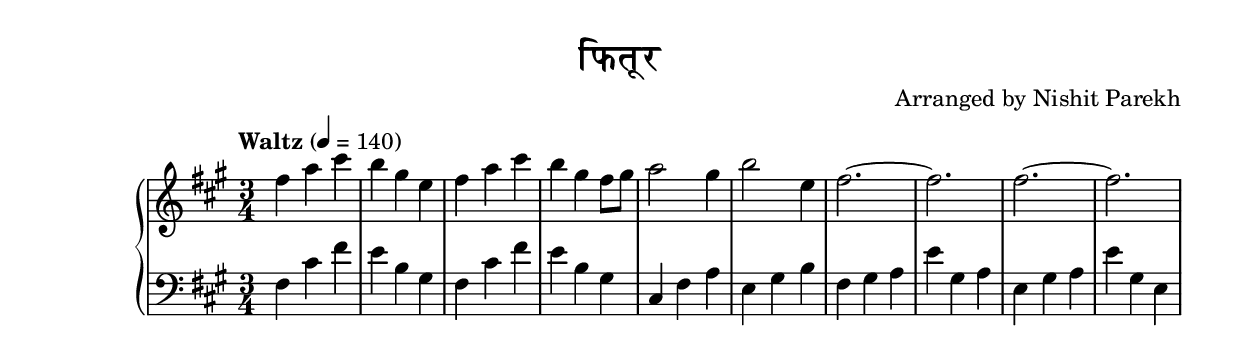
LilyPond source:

\version "2.19.82"

\header{
 title = "फितूर"
 composer = "Arranged by Nishit Parekh"
}


% ------------------------------------------------------------------------------
% NOTES
% ------------------------------------------------------------------------------

% ====================
% Intro
% ====================

rhIntro = {
  fis4 a4 cis4 |
  b4 gis4 e4 |
  fis4 a4 cis4 |
  b4 gis4 fis8 gis8 |
  a2 gis4 |
  b2 e,4 |
  fis2.~ |
  fis2. |
  fis2.~ |
  fis2. |
}

lhIntro = {
  fis,4 cis'4 fis4 |
  e4 b4 gis4 |
  fis4 cis'4 fis4 |
  e4 b4 gis4 |
  cis,4 fis4 a4 |
  e4 gis4 b4 |
  fis4 gis4 a4 |
  e'4 gis,4 a4 |
  e4 gis4 a4 |
  e'4 gis,4 e4 |
}


% ------------------------------------------------------------------------------
% BRING IT ALL TOGETHER
% ------------------------------------------------------------------------------

\score{
  \new PianoStaff <<
    \new Staff = "up" {
      <<
      \tempo "Waltz" 4 = 140
      \clef treble
      \key fis \minor
      \time 3/4

      \relative c'' {
        \rhIntro
      }

      >>
    }

    \new Staff = "down" {
      \clef bass
      \key fis \minor
      \time 3/4

      \relative c' {
        \lhIntro
      }
    }
  >>
}